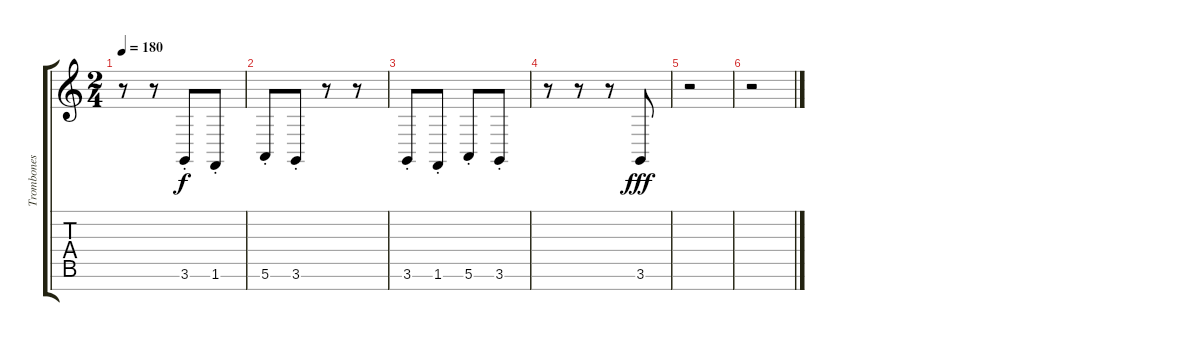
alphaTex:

\track ("Trombones (two)" "Trombones ") {instrument trombone}
\staff {score tabs}
\tuning (E4 B3 G3 D3 A2 E2 B1) {hide}
\ts (2 4)
\tempo 180
\clef g2
\ks c
r.8{dy f} r.8 3.6{st}.8 1.6{st}.8 |
5.6{st}.8 3.6{st}.8 r.8 r.8 |
3.6{st}.8 1.6{st}.8 5.6{st}.8 3.6{st}.8 |
r.8 r.8 r.8 3.6.8{dy fff} |
r.2 |
r.2
